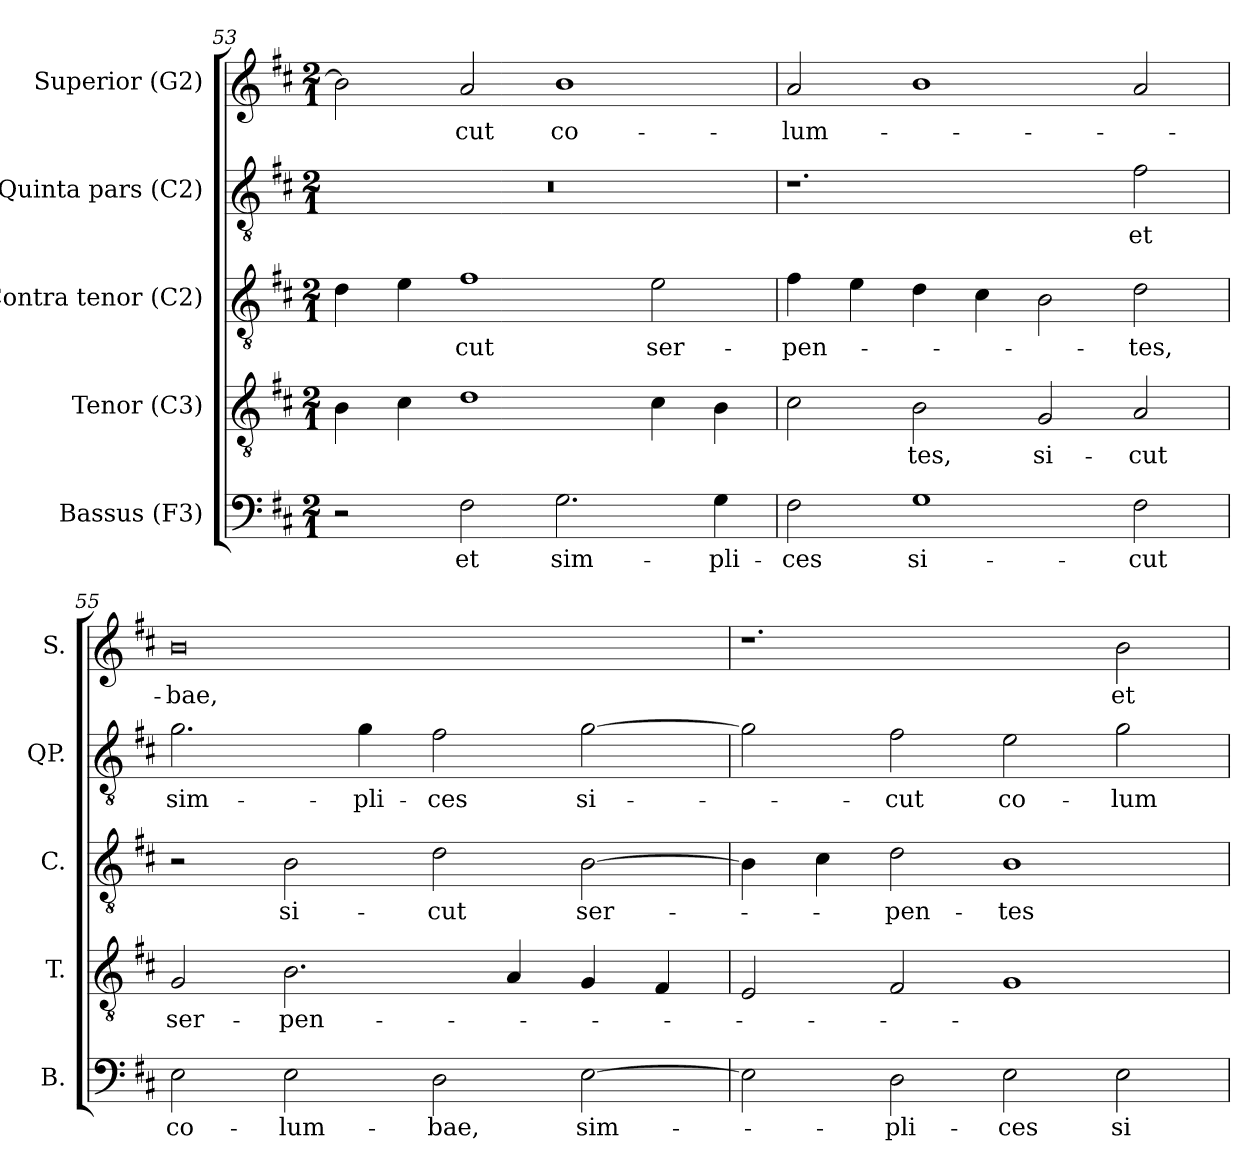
**kern	**text	**kern	**text	**kern	**text	**kern	**text	**kern	**text
*part5	*part5	*part4	*part4	*part3	*part3	*part2	*part2	*part1	*part1
*staff5	*staff5	*staff4	*staff4	*staff3	*staff3	*staff2	*staff2	*staff1	*staff1
*I"Bassus (F3)	*	*I"Tenor (C3)	*	*I"Contra tenor (C2)	*	*I"Quinta pars (C2)	*	*I"Superior (G2)	*
*I'B.	*	*I'T.	*	*I'C.	*	*I'QP.	*	*I'S.	*
!!LO:LB:g=z
*clefF4	*	*clefGv2	*	*clefGv2	*	*clefGv2	*	*clefG2	*
*	*	*ITrd7c12	*	*ITrd7c12	*	*ITrd7c12	*	*	*
*k[f#c#]	*	*k[f#c#]	*	*k[f#c#]	*	*k[f#c#]	*	*k[f#c#]	*
*D:	*	*D:	*	*D:	*	*D:	*	*D:	*
*M2/1	*	*M2/1	*	*M2/1	*	*M2/1	*	*M2/1	*
=53	=53	=53	=53	=53	=53	=53	=53	=53	=53
!	!	!	!	!	!	!LO:N:vis=1	!	!	!
2r	.	4BBi\	.	4Di\	.	0r	.	2bi\]	.
.	.	4C#i\	.	4Ei\	.	.	.	.	.
!	!LO:LY:b:color=#000000	!	!	!	!	!	!	!	!
!	!	!	!	!	!LO:LY:b:color=#000000	!	!	!	!
!	!	!	!	!	!	!	!	!	!LO:LY:b:color=#000000
2F#i\	et	1Di	.	1F#i	-cut	.	.	2ai/	-cut
!	!LO:LY:b:color=#000000	!	!	!	!	!	!	!	!
!	!	!	!	!	!	!	!	!	!LO:LY:b:color=#000000
2.Gi\	sim-	.	.	.	.	.	.	1bi	co-
!	!	!	!	!	!LO:LY:b:color=#000000	!	!	!	!
.	.	4C#i\	.	2Ei\	ser-	.	.	.	.
!	!LO:LY:b:color=#000000	!	!	!	!	!	!	!	!
4Gi\	-pli-	4BBi\	.	.	.	.	.	.	.
=54	=54	=54	=54	=54	=54	=54	=54	=54	=54
!	!LO:LY:b:color=#000000	!	!	!	!	!	!	!	!
!	!	!	!	!	!LO:LY:b:color=#000000	!	!	!	!
!	!	!	!	!	!	!	!	!	!LO:LY:b:color=#000000
2F#i\	-ces	2C#i\	.	4F#i\	-pen-	1.r	.	2ai/	-lum-
.	.	.	.	4Ei\	.	.	.	.	.
!	!LO:LY:b:color=#000000	!	!	!	!	!	!	!	!
!	!	!	!LO:LY:b:color=#000000	!	!	!	!	!	!
1Gi	si-	2BBi\	-tes,	4Di\	.	.	.	1bi	.
.	.	.	.	4C#i\	.	.	.	.	.
!	!	!	!LO:LY:b:color=#000000	!	!	!	!	!	!
.	.	2GGi/	si-	2BBi\	.	.	.	.	.
!	!LO:LY:b:color=#000000	!	!	!	!	!	!	!	!
!	!	!	!LO:LY:b:color=#000000	!	!	!	!	!	!
!	!	!	!	!	!LO:LY:b:color=#000000	!	!	!	!
!	!	!	!	!	!	!	!LO:LY:b:color=#000000	!	!
2F#i\	-cut	2AAi/	-cut	2Di\	-tes,	2F#i\	et	2ai/	.
=55	=55	=55	=55	=55	=55	=55	=55	=55	=55
!	!LO:LY:b:color=#000000	!	!	!	!	!	!	!	!
!	!	!	!LO:LY:b:color=#000000	!	!	!	!	!	!
!	!	!	!	!	!	!	!LO:LY:b:color=#000000	!	!
!	!	!	!	!	!	!	!	!	!LO:LY:b:color=#000000
2Ei\	co-	2GGi/	ser-	2r	.	2.Gi\	sim-	0bi	-bae,
!	!LO:LY:b:color=#000000	!	!	!	!	!	!	!	!
!	!	!	!LO:LY:b:color=#000000	!	!	!	!	!	!
!	!	!	!	!	!LO:LY:b:color=#000000	!	!	!	!
2Ei\	-lum-	2.BBi\	-pen-	2BBi\	si-	.	.	.	.
!	!	!	!	!	!	!	!LO:LY:b:color=#000000	!	!
.	.	.	.	.	.	4Gi\	-pli-	.	.
!	!LO:LY:b:color=#000000	!	!	!	!	!	!	!	!
!	!	!	!	!	!LO:LY:b:color=#000000	!	!	!	!
!	!	!	!	!	!	!	!LO:LY:b:color=#000000	!	!
2Di\	-bae,	.	.	2Di\	-cut	2F#i\	-ces	.	.
.	.	4AAi/	.	.	.	.	.	.	.
!	!LO:LY:b:color=#000000	!	!	!	!	!	!	!	!
!	!	!	!	!	!LO:LY:b:color=#000000	!	!	!	!
!	!	!	!	!	!	!	!LO:LY:b:color=#000000	!	!
[2Ei\	sim-	4GGi/	.	[2BBi\	ser-	[2Gi\	si-	.	.
.	.	4FF#i/	.	.	.	.	.	.	.
=56	=56	=56	=56	=56	=56	=56	=56	=56	=56
2Ei\]	.	2EEi/	.	4BBi\]	.	2Gi\]	.	1.r	.
.	.	.	.	4C#i\	.	.	.	.	.
!	!LO:LY:b:color=#000000	!	!	!	!	!	!	!	!
!	!	!	!	!	!LO:LY:b:color=#000000	!	!	!	!
!	!	!	!	!	!	!	!LO:LY:b:color=#000000	!	!
2Di\	-pli-	2FF#i/	.	2Di\	-pen-	2F#i\	-cut	.	.
!	!LO:LY:b:color=#000000	!	!	!	!	!	!	!	!
!	!	!	!	!	!LO:LY:b:color=#000000	!	!	!	!
!	!	!	!	!	!	!	!LO:LY:b:color=#000000	!	!
2Ei\	-ces	1GGi	.	1BBi	-tes	2Ei\	co-	.	.
!	!LO:LY:b:color=#000000	!	!	!	!	!	!	!	!
!	!	!	!	!	!	!	!LO:LY:b:color=#000000	!	!
!	!	!	!	!	!	!	!	!	!LO:LY:b:color=#000000
2Ei\	si-	.	.	.	.	2Gi\	-lum-	2bi\	et
=	=	=	=	=	=	=	=	=	=
*-	*-	*-	*-	*-	*-	*-	*-	*-	*-
